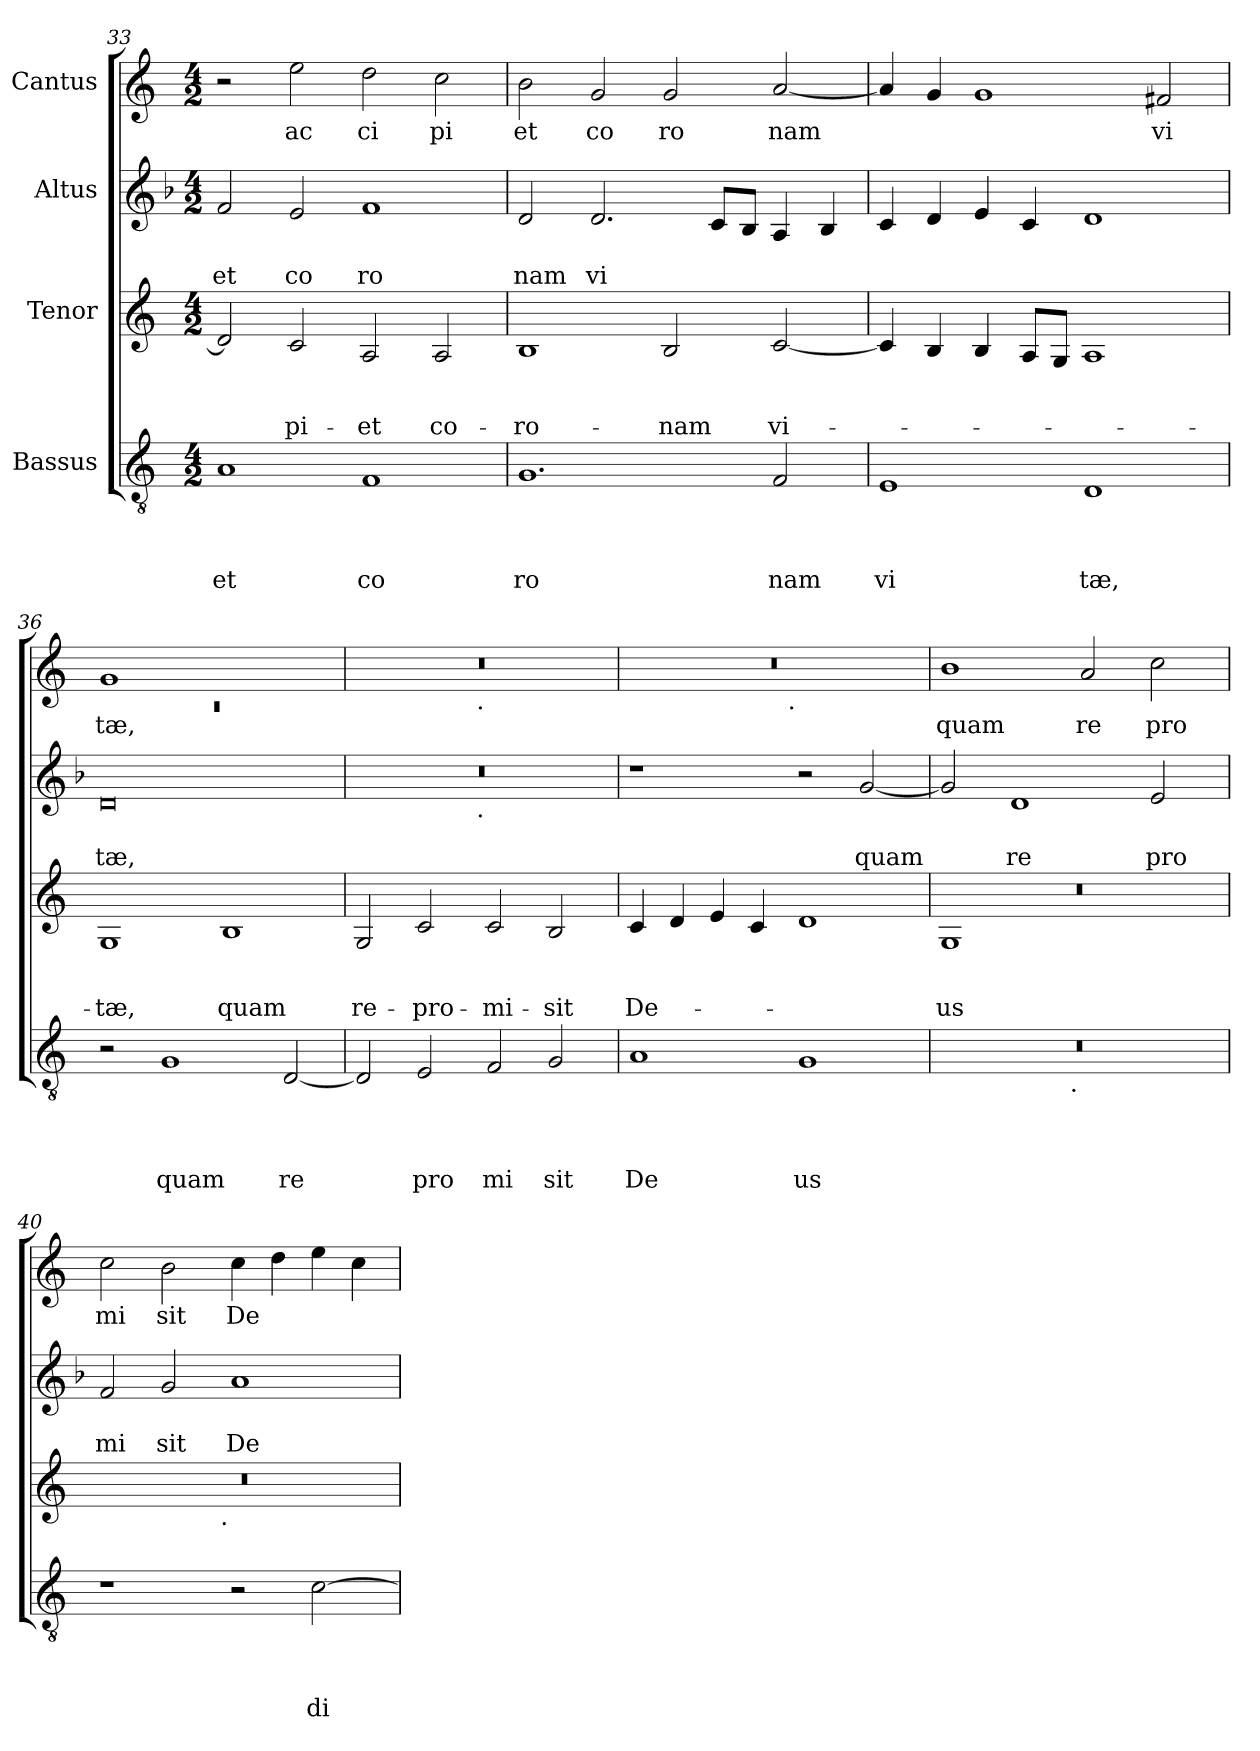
**kern	**text	**text	**text	**text	**kern	**text	**text	**text	**kern	**text	**text	**kern	**text
*part4	*part4	*part4	*part4	*part4	*part3	*part3	*part3	*part3	*part2	*part2	*part2	*part1	*part1
*staff4	*staff4	*staff4	*staff4	*staff4	*staff3	*staff3	*staff3	*staff3	*staff2	*staff2	*staff2	*staff1	*staff1
*I"Bassus	*	*	*	*	*I"Tenor	*	*	*	*I"Altus	*	*	*I"Cantus	*
*clefGv2	*	*	*	*	*clefG2	*	*	*	*clefG2	*	*	*clefG2	*
*ITrd-3c-5	*	*	*	*	*ITrd-3c-5	*	*	*	*	*	*	*ITrd-3c-5	*
*k[b-]	*	*	*	*	*k[b-]	*	*	*	*k[b-]	*	*	*k[b-]	*
*F:	*	*	*	*	*F:	*	*	*	*F:	*	*	*F:	*
*M4/2	*	*	*	*	*M4/2	*	*	*	*M4/2	*	*	*M4/2	*
=33	=33	=33	=33	=33	=33	=33	=33	=33	=33	=33	=33	=33	=33
!	!	!	!	!LO:LY:b	!	!	!	!	!	!	!LO:LY:b	!	!
1d	.	.	.	et	2g/]	.	.	.	2f/	.	et	2r	.
!	!	!	!	!	!	!	!	!LO:LY:b	!	!	!LO:LY:b	!	!LO:LY:b
.	.	.	.	.	2f/	.	.	-pi-	2e/	.	co	2aa\	ac
!	!	!	!	!LO:LY:b	!	!	!	!LO:LY:b	!	!	!LO:LY:b	!	!LO:LY:b
1B-	.	.	.	co	2d/	.	.	-et	1f	.	ro	2gg\	ci
!	!	!	!	!	!	!	!	!LO:LY:b	!	!	!	!	!LO:LY:b
.	.	.	.	.	2d/	.	.	co-	.	.	.	2ff\	pi
=34	=34	=34	=34	=34	=34	=34	=34	=34	=34	=34	=34	=34	=34
!	!	!	!	!LO:LY:b	!	!	!	!LO:LY:b	!	!	!LO:LY:b	!	!LO:LY:b
1.c	.	.	.	ro	1e	.	.	-ro-	2d/	.	nam	2ee\	et
!	!	!	!	!	!	!	!	!	!	!	!LO:LY:b	!	!LO:LY:b
.	.	.	.	.	.	.	.	.	2.d/	.	vi	2cc/	co
!	!	!	!	!	!	!	!	!LO:LY:b	!	!	!	!	!LO:LY:b
.	.	.	.	.	2e/	.	.	-nam	.	.	.	2cc/	ro
.	.	.	.	.	.	.	.	.	8c/L	.	.	.	.
.	.	.	.	.	.	.	.	.	8B-/J	.	.	.	.
!	!	!	!	!LO:LY:b	!	!	!	!LO:LY:b	!	!	!	!	!LO:LY:b
2B-/	.	.	.	nam	[<2f/	.	.	vi-	4A/	.	.	[<2dd/	nam
.	.	.	.	.	.	.	.	.	4B-/	.	.	.	.
=35	=35	=35	=35	=35	=35	=35	=35	=35	=35	=35	=35	=35	=35
!	!	!	!	!LO:LY:b	!	!	!	!	!	!	!	!	!
1A	.	.	.	vi	4f/]	.	.	.	4c/	.	.	4dd/]	.
.	.	.	.	.	4e/	.	.	.	4d/	.	.	4cc/	.
.	.	.	.	.	4e/	.	.	.	4e/	.	.	1cc	.
.	.	.	.	.	8d/L	.	.	.	4c/	.	.	.	.
.	.	.	.	.	8c/J	.	.	.	.	.	.	.	.
!	!	!	!	!LO:LY:b	!	!	!	!	!	!	!	!	!
1G	.	.	.	tæ,	1d	.	.	.	1d	.	.	.	.
!	!	!	!	!	!	!	!	!	!	!	!	!	!LO:LY:b
.	.	.	.	.	.	.	.	.	.	.	.	2b/	vi
=36	=36	=36	=36	=36	=36	=36	=36	=36	=36	=36	=36	=36	=36
*	*	*	*	*	*	*	*	*	*	*	*	*^	*
!	!	!	!	!	!	!	!	!LO:LY:b	!	!	!LO:LY:b	!	!LO:N:vis=1	!LO:LY:b
2r	.	.	.	.	1c	.	.	-tæ,	0d	.	tæ,	1cc	0rc	tæ,
!	!	!	!	!LO:LY:b	!	!	!	!	!	!	!	!	!	!
1c	.	.	.	quam	.	.	.	.	.	.	.	.	.	.
!	!	!	!	!	!	!	!	!LO:LY:b	!	!	!	!	!	!
.	.	.	.	.	1e	.	.	quam	.	.	.	1ryy	.	.
!	!	!	!	!LO:LY:b	!	!	!	!	!	!	!	!	!	!
[<2G/	.	.	.	re	.	.	.	.	.	.	.	.	.	.
=37	=37	=37	=37	=37	=37	=37	=37	=37	=37	=37	=37	=37	=37	=37
!	!	!	!	!	!	!	!	!LO:LY:b	!	!	!	!	!	!
*	*	*	*	*	*	*	*	*	*^	*	*	*	*	*
2G/]	.	.	.	.	2c/	.	.	re-	0r	2ryy	.	.	0r	2ryy	.
!	!	!	!	!LO:LY:b	!	!	!	!LO:LY:b	!	!	!	!	!	!	!
2A/	.	.	.	pro	2f/	.	.	-pro-	.	4...ryy	.	.	.	4...ryy	.
!	!	!	!	!	!	!	!	!	!	!	!	!	!	!LO:TX:b:t=.	!
!	!	!	!	!	!	!	!	!	!	!LO:TX:b:t=.	!	!	!	!	!
.	.	.	.	.	.	.	.	.	.	1ryy	.	.	.	1ryy	.
!	!	!	!	!LO:LY:b	!	!	!	!LO:LY:b	!	!	!	!	!	!	!
2B-/	.	.	.	mi	2f/	.	.	-mi-	.	.	.	.	.	.	.
!	!	!	!	!LO:LY:b	!	!	!	!LO:LY:b	!	!	!	!	!	!	!
2c/	.	.	.	sit	2e/	.	.	-sit	.	.	.	.	.	.	.
.	.	.	.	.	.	.	.	.	.	32ryy	.	.	.	32ryy	.
=38	=38	=38	=38	=38	=38	=38	=38	=38	=38	=38	=38	=38	=38	=38	=38
!	!	!	!	!LO:LY:b	!	!	!	!LO:LY:b	!	!	!	!	!	!	!
*	*	*	*	*	*	*	*	*	*v	*v	*	*	*	*	*
1d	.	.	.	De	4f/	.	.	De-	1r	.	.	0r	2ryy	.
.	.	.	.	.	4g/	.	.	.	.	.	.	.	.	.
.	.	.	.	.	4a/	.	.	.	.	.	.	.	4...ryy	.
.	.	.	.	.	4f/	.	.	.	.	.	.	.	.	.
!	!	!	!	!	!	!	!	!	!	!	!	!	!LO:TX:b:t=.	!
.	.	.	.	.	.	.	.	.	.	.	.	.	1ryy	.
!	!	!	!	!LO:LY:b	!	!	!	!	!	!	!	!	!	!
1c	.	.	.	us	1g	.	.	.	2r	.	.	.	.	.
!	!	!	!	!	!	!	!	!	!	!	!LO:LY:b	!	!	!
.	.	.	.	.	.	.	.	.	[>2g/	.	quam	.	.	.
.	.	.	.	.	.	.	.	.	.	.	.	.	32ryy	.
!!LO:PB:g=z
=39	=39	=39	=39	=39	=39	=39	=39	=39	=39	=39	=39	=39	=39	=39
*	*	*	*	*	*^	*	*	*	*	*	*	*	*	*
*	*	*	*	*	*	*^	*	*	*	*	*	*	*	*	*
!	!	!	!	!	!	!	!LO:N:vis=1	!	!	!LO:LY:b	!	!	!	!	!	!LO:LY:b
*^	*	*	*	*	*	*	*	*	*	*	*	*	*	*v	*v	*
0r	2ryy	.	.	.	.	32ryy	1c	0r	.	.	-us	2g/]	.	.	1ee	quam
.	.	.	.	.	.	1ryy	.	.	.	.	.	.	.	.	.	.
!	!	!	!	!	!	!	!	!	!	!	!	!	!	!LO:LY:b	!	!
.	4...ryy	.	.	.	.	.	.	.	.	.	.	1d	.	re	.	.
!	!LO:TX:b:t=.	!	!	!	!	!	!	!	!	!	!	!	!	!	!	!
.	1ryy	.	.	.	.	.	.	.	.	.	.	.	.	.	.	.
!	!	!	!	!	!	!	!	!	!	!	!	!	!	!	!	!LO:LY:b
.	.	.	.	.	.	.	1ryy	.	.	.	.	.	.	.	2dd/	re
.	.	.	.	.	.	2ryy	.	.	.	.	.	.	.	.	.	.
!	!	!	!	!	!	!	!	!	!	!	!	!	!	!LO:LY:b	!	!LO:LY:b
.	.	.	.	.	.	.	.	.	.	.	.	2e/	.	pro	2ff\	pro
.	.	.	.	.	.	4...ryy	.	.	.	.	.	.	.	.	.	.
.	32ryy	.	.	.	.	.	.	.	.	.	.	.	.	.	.	.
=40	=40	=40	=40	=40	=40	=40	=40	=40	=40	=40	=40	=40	=40	=40	=40	=40
!	!	!	!	!	!	!	!	!	!	!	!	!	!	!LO:LY:b	!	!LO:LY:b
*v	*v	*	*	*	*	*	*	*	*	*	*	*	*	*	*	*
*	*	*	*	*	*	*v	*v	*	*	*	*	*	*	*	*
1r	.	.	.	.	0r	2ryy	.	.	.	2f/	.	mi	2ff\	mi
!	!	!	!	!	!	!	!	!	!	!	!	!LO:LY:b	!	!LO:LY:b
.	.	.	.	.	.	4...ryy	.	.	.	2g/	.	sit	2ee\	sit
!	!	!	!	!	!	!LO:TX:b:t=.	!	!	!	!	!	!	!	!
.	.	.	.	.	.	1ryy	.	.	.	.	.	.	.	.
!	!	!	!	!	!	!	!	!	!	!	!	!LO:LY:b	!	!LO:LY:b
2r	.	.	.	.	.	.	.	.	.	1a	.	De	4ff\	De
.	.	.	.	.	.	.	.	.	.	.	.	.	4gg\	.
!	!	!	!	!LO:LY:b	!	!	!	!	!	!	!	!	!	!
[>2f\	.	.	.	di	.	.	.	.	.	.	.	.	4aa\	.
.	.	.	.	.	.	.	.	.	.	.	.	.	4ff\	.
.	.	.	.	.	.	32ryy	.	.	.	.	.	.	.	.
*	*	*	*	*	*v	*v	*	*	*	*	*	*	*	*
=	=	=	=	=	=	=	=	=	=	=	=	=	=
*-	*-	*-	*-	*-	*-	*-	*-	*-	*-	*-	*-	*-	*-
